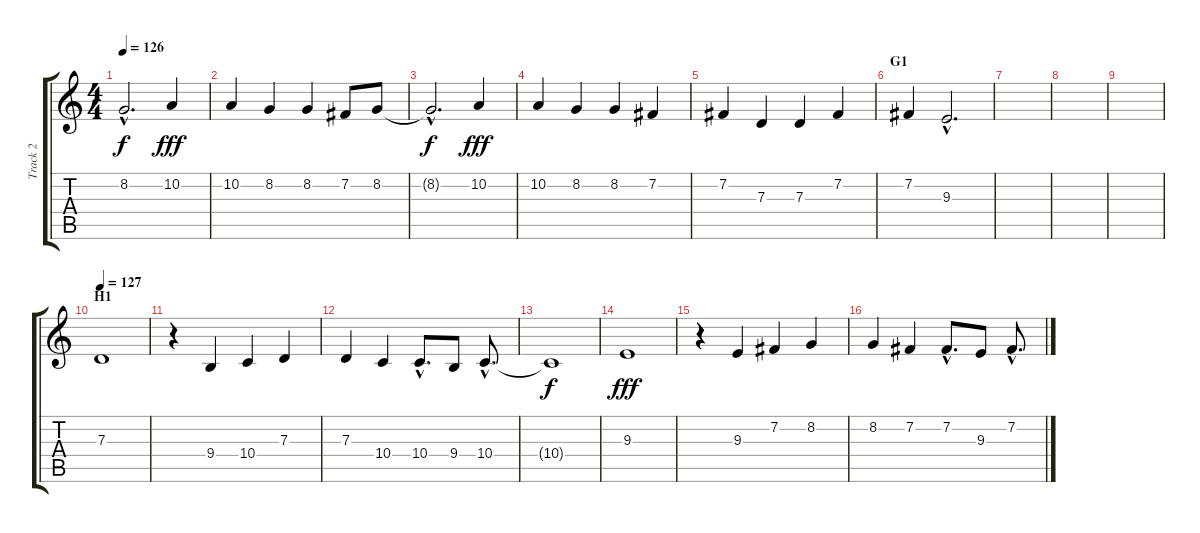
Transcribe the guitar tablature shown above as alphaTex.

\track ("Track 2" "Track 2") {instrument stringensemble1}
\staff {score tabs}
\tuning (E4 B3 G3 D3 A2 E2) {hide}
\ts (4 4)
\tempo 126
\clef g2
\ks c
8.2{hac t}.2{d dy f} 10.2.4{dy fff} |
10.2.4 8.2.4 8.2.4 7.2.8 8.2.8 |
8.2{hac t}.2{d dy f} 10.2.4{dy fff} |
10.2.4 8.2.4 8.2.4 7.2.4 |
7.2.4 7.3.4 7.3.4 7.2.4 |
\section ("" "G1")
7.2.4 9.3{hac}.2{d} |
|
|
|
\section ("" "H1")
\tempo 127
7.3.1 |
r.4 9.4.4 10.4.4 7.3.4 |
7.3.4 10.4.4 10.4{hac}.8{d} 9.4.8 10.4{hac}.8{d} |
10.4{t}.1{dy f} |
9.3.1{dy fff} |
r.4 9.3.4 7.2.4 8.2.4 |
8.2.4 7.2.4 7.2{hac}.8{d} 9.3.8 7.2{hac}.8{d}
